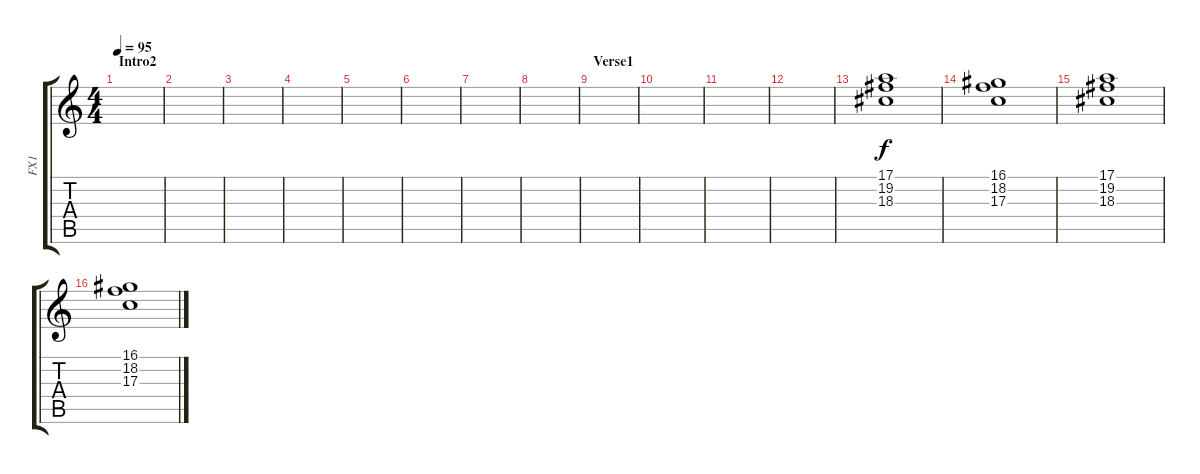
\track ("FX1" "FX1") {instrument lead6voice}
\staff {score tabs}
\tuning (E4 B3 G3 D3 A2 E2) {hide}
\ts (4 4)
\section ("" "Intro2")
\tempo 95
\clef g2
\ks c
|
|
|
|
|
|
|
|
\section ("" "Verse1")
|
|
|
|
(17.1 19.2 18.3).1 |
(16.1 18.2 17.3).1 |
(17.1 19.2 18.3).1 |
(16.1 18.2 17.3).1
